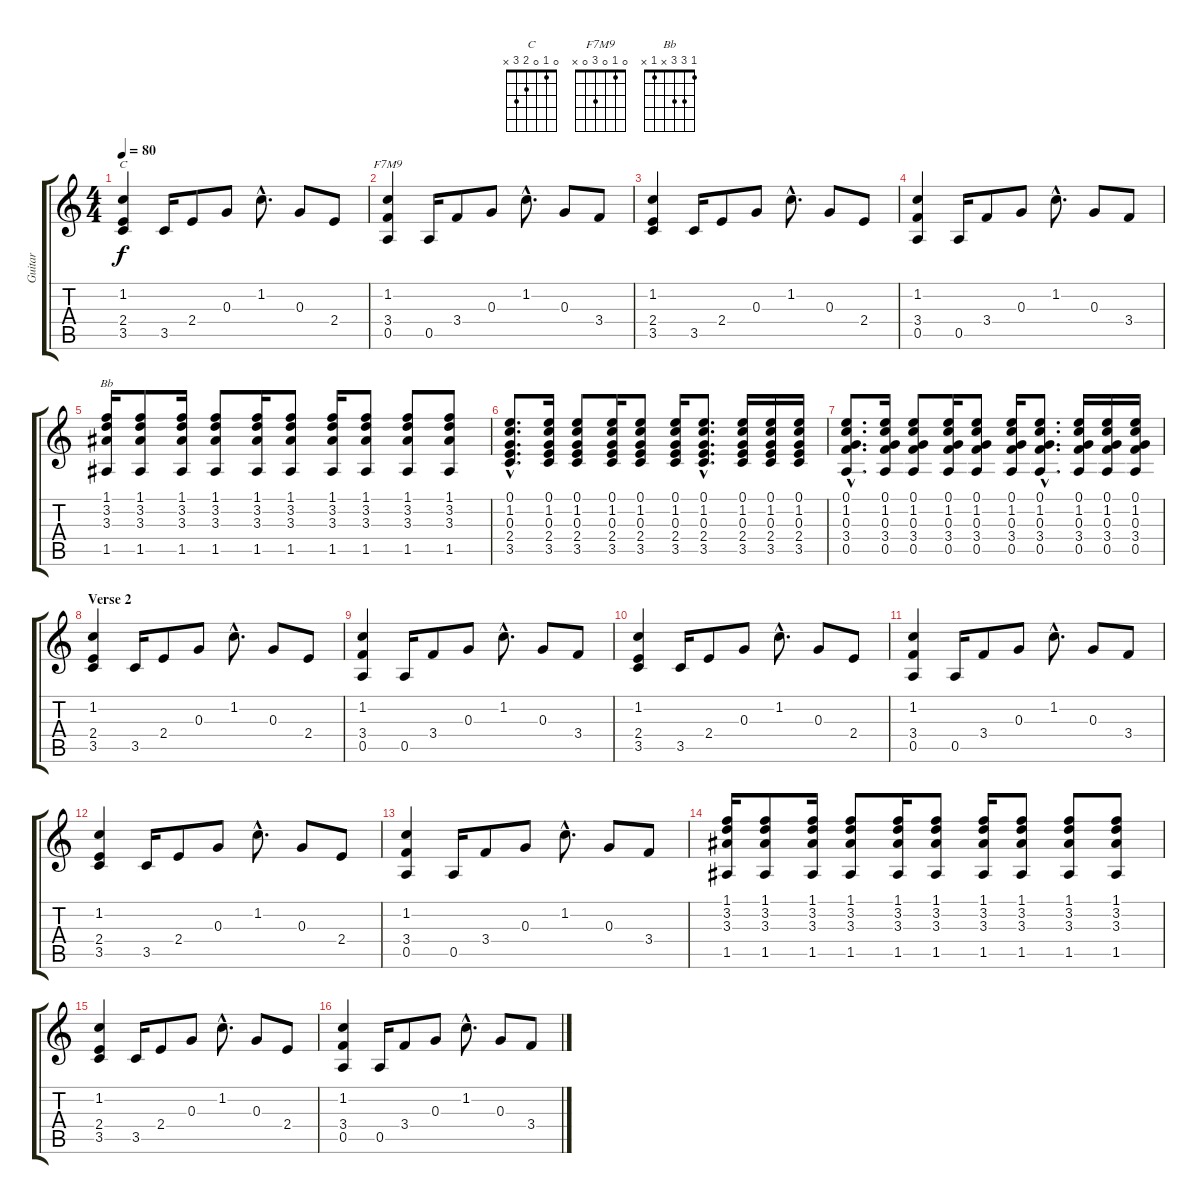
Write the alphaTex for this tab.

\track ("Guitar" "Guitar") {instrument acousticguitarsteel}
\staff {score tabs}
\tuning (E4 B3 G3 D3 A2 E2) {hide}
\chord ("C" 0 1 0 2 3 x)
\chord ("F7M9" 0 1 0 3 0 x)
\chord ("Bb" 1 3 3 x 1 x)
\ts (4 4)
\tempo 80
\clef g2
\ks c
(1.2 2.4 3.5).4{ch "C" dy f} 3.5.16 2.4.8 0.3.8 1.2{hac}.8{d} 0.3.8 2.4.8 |
(1.2 3.4 0.5).4{ch "F7M9"} 0.5.16 3.4.8 0.3.8 1.2{hac}.8{d} 0.3.8 3.4.8 |
(1.2 2.4 3.5).4 3.5.16 2.4.8 0.3.8 1.2{hac}.8{d} 0.3.8 2.4.8 |
(1.2 3.4 0.5).4 0.5.16 3.4.8 0.3.8 1.2{hac}.8{d} 0.3.8 3.4.8 |
(1.1 3.2 3.3 1.5).16{ch "Bb"} (1.1 3.2 3.3 1.5).8 (1.1 3.2 3.3 1.5).16 (1.1 3.2 3.3 1.5).8 (1.1 3.2 3.3 1.5).16 (1.1 3.2 3.3 1.5).8 (1.1 3.2 3.3 1.5).16 (1.1 3.2 3.3 1.5).8 (1.1 3.2 3.3 1.5).8 (1.1 3.2 3.3 1.5).8 |
(0.1{hac} 1.2{hac} 0.3{hac} 2.4{hac} 3.5{hac}).8{d} (0.1 1.2 0.3 2.4 3.5).16 (0.1 1.2 0.3 2.4 3.5).8 (0.1 1.2 0.3 2.4 3.5).16 (0.1 1.2 0.3 2.4 3.5).8 (0.1 1.2 0.3 2.4 3.5).16 (0.1{hac} 1.2{hac} 0.3{hac} 2.4{hac} 3.5{hac}).8{d} (0.1 1.2 0.3 2.4 3.5).16 (0.1 1.2 0.3 2.4 3.5).16 (0.1 1.2 0.3 2.4 3.5).16 |
(0.1{hac} 1.2{hac} 0.3{hac} 3.4{hac} 0.5{hac}).8{d} (0.1 1.2 0.3 3.4 0.5).16 (0.1 1.2 0.3 3.4 0.5).8 (0.1 1.2 0.3 3.4 0.5).16 (0.1 1.2 0.3 3.4 0.5).8 (0.1 1.2 0.3 3.4 0.5).16 (0.1{hac} 1.2{hac} 0.3{hac} 3.4{hac} 0.5{hac}).8{d} (0.1 1.2 0.3 3.4 0.5).16 (0.1 1.2 0.3 3.4 0.5).16 (0.1 1.2 0.3 3.4 0.5).16 |
\section ("" "Verse 2")
(1.2 2.4 3.5).4 3.5.16 2.4.8 0.3.8 1.2{hac}.8{d} 0.3.8 2.4.8 |
(1.2 3.4 0.5).4 0.5.16 3.4.8 0.3.8 1.2{hac}.8{d} 0.3.8 3.4.8 |
(1.2 2.4 3.5).4 3.5.16 2.4.8 0.3.8 1.2{hac}.8{d} 0.3.8 2.4.8 |
(1.2 3.4 0.5).4 0.5.16 3.4.8 0.3.8 1.2{hac}.8{d} 0.3.8 3.4.8 |
(1.2 2.4 3.5).4 3.5.16 2.4.8 0.3.8 1.2{hac}.8{d} 0.3.8 2.4.8 |
(1.2 3.4 0.5).4 0.5.16 3.4.8 0.3.8 1.2{hac}.8{d} 0.3.8 3.4.8 |
(1.1 3.2 3.3 1.5).16 (1.1 3.2 3.3 1.5).8 (1.1 3.2 3.3 1.5).16 (1.1 3.2 3.3 1.5).8 (1.1 3.2 3.3 1.5).16 (1.1 3.2 3.3 1.5).8 (1.1 3.2 3.3 1.5).16 (1.1 3.2 3.3 1.5).8 (1.1 3.2 3.3 1.5).8 (1.1 3.2 3.3 1.5).8 |
(1.2 2.4 3.5).4 3.5.16 2.4.8 0.3.8 1.2{hac}.8{d} 0.3.8 2.4.8 |
(1.2 3.4 0.5).4 0.5.16 3.4.8 0.3.8 1.2{hac}.8{d} 0.3.8 3.4.8
